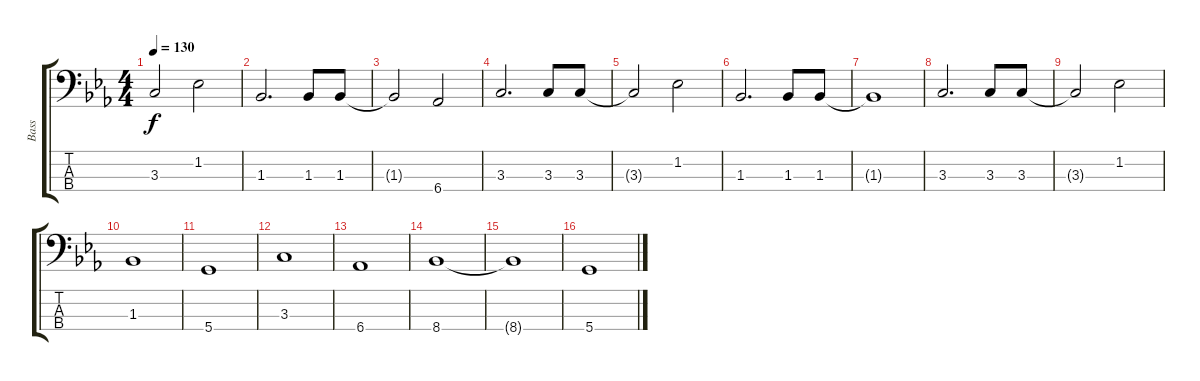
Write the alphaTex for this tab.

\track ("Bass" "Bass") {instrument electricbassfinger}
\staff {score tabs}
\tuning (G2 D2 A1 D1) {hide}
\ts (4 4)
\tempo 130
\clef f4
\ks cminor
3.3{t}.2{dy f} 1.2.2 |
1.3.2{d} 1.3.8 1.3.8 |
1.3{t}.2 6.4.2 |
3.3.2{d} 3.3.8 3.3.8 |
3.3{t}.2 1.2.2 |
1.3.2{d} 1.3.8 1.3.8 |
1.3{t}.1 |
3.3.2{d} 3.3.8 3.3.8 |
3.3{t}.2 1.2.2 |
1.3.1 |
5.4.1 |
3.3.1 |
6.4.1 |
8.4.1 |
8.4{t}.1 |
5.4.1
